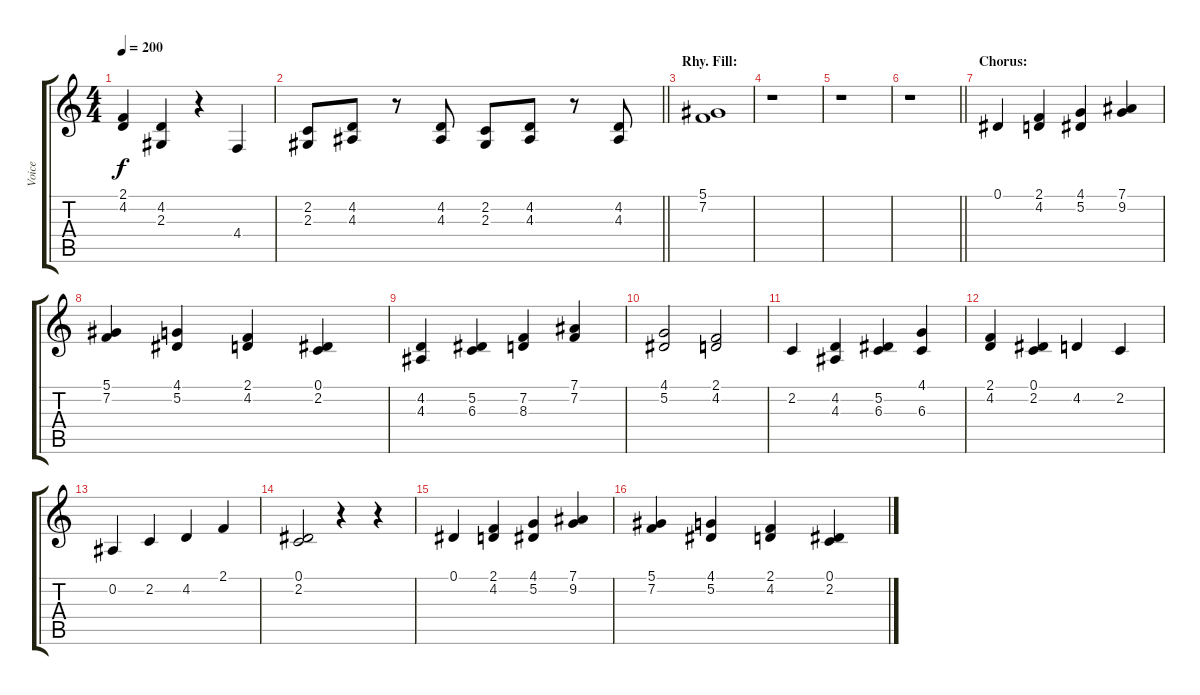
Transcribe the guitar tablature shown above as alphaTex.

\track ("Voice" "Voice") {instrument lead2sawtooth}
\staff {score tabs}
\tuning (Eb4 Bb3 Gb3 Db3 Ab2 Eb2) {hide}
\ts (4 4)
\tempo 200
\clef g2
\ks c
(2.1 4.2).4{dy f} (4.2 2.3).4 r.4 4.4.4 |
\barLineRight lightlight
(2.2 2.3).8 (4.2 4.3).8 r.8 (4.2 4.3).8 (2.2 2.3).8 (4.2 4.3).8 r.8 (4.2 4.3).8 |
\section ("" "Rhy. Fill:")
(5.1 7.2).1 |
r.1 |
r.1 |
\barLineRight lightlight
r.1 |
\section ("" "Chorus:")
0.1.4 (2.1 4.2).4 (4.1 5.2).4 (7.1 9.2).4 |
(5.1 7.2).4 (4.1 5.2).4 (2.1 4.2).4 (0.1 2.2).4 |
(4.2 4.3).4 (5.2 6.3).4 (7.2 8.3).4 (7.1 7.2).4 |
(4.1 5.2).2 (2.1 4.2).2 |
2.2.4 (4.2 4.3).4 (5.2 6.3).4 (4.1 6.3).4 |
(2.1 4.2).4 (0.1 2.2).4 4.2.4 2.2.4 |
0.2.4 2.2.4 4.2.4 2.1.4 |
(0.1 2.2).2 r.4 r.4 |
0.1.4 (2.1 4.2).4 (4.1 5.2).4 (7.1 9.2).4 |
(5.1 7.2).4 (4.1 5.2).4 (2.1 4.2).4 (0.1 2.2).4
